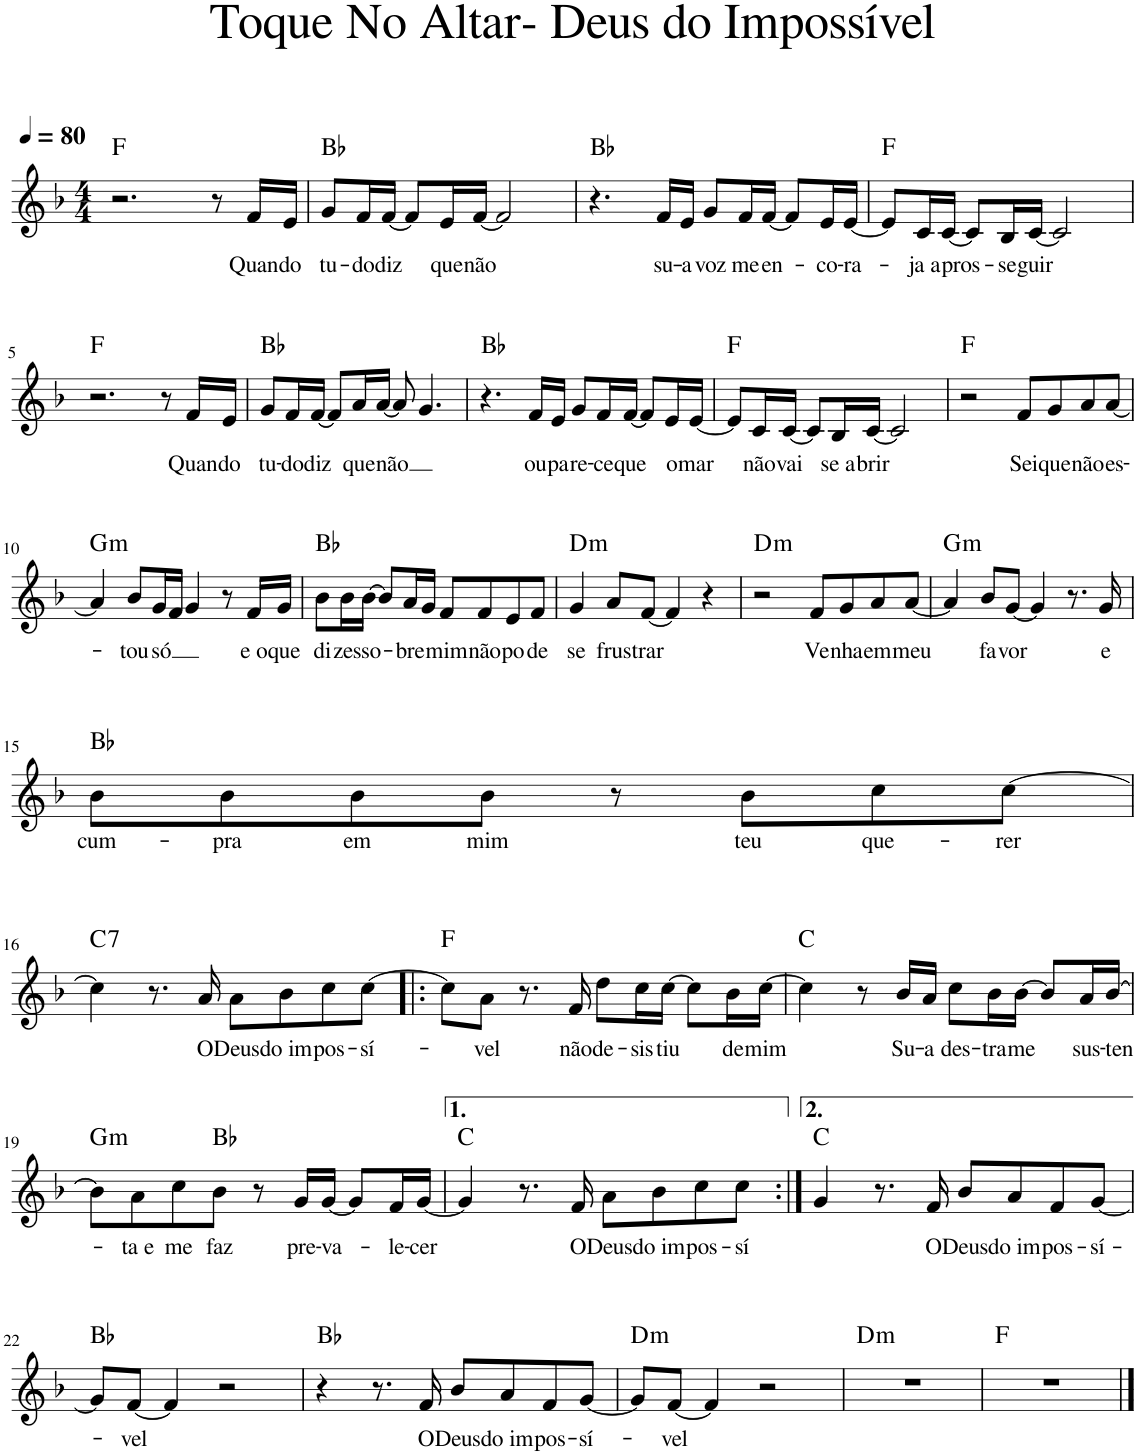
**kern	**text	**harte
*part1	*part1	*part1
*staff1	*staff1	*
*I"Voz	*	*
*I'Vo.	*	*
*clefG2	*	*
*k[b-]	*	*
*M4/4	*	*
*MM80	*	*
=1	=1	=1
2.r	.	F:maj
8r	.	.
!	!LO:LY:b	!
16f/LL	Quan-	.
!	!LO:LY:b	!
16e/JJ	-do	.
=2	=2	=2
!	!LO:LY:b	!
8g/L	tu-	Bb:maj
!	!LO:LY:b	!
16f/L	-do	.
!	!LO:LY:b	!
[16f/JJ	diz	.
8f/L]	.	.
!	!LO:LY:b	!
16e/L	que	.
!	!LO:LY:b	!
[16f/JJ	não	.
2f/]	.	.
=3	=3	=3
4.r	.	Bb:maj
!	!LO:LY:b	!
16f/LL	su-	.
!	!LO:LY:b	!
16e/JJ	-a	.
!	!LO:LY:b	!
8g/L	voz	.
!	!LO:LY:b	!
16f/L	me	.
!	!LO:LY:b	!
[16f/JJ	en-	.
8f/L]	.	.
!	!LO:LY:b	!
16e/L	-co-	.
!	!LO:LY:b	!
[16e/JJ	-ra-	.
=4	=4	=4
8e/L]	.	F:maj
!	!LO:LY:b	!
16c/L	-ja a	.
!	!LO:LY:b	!
[16c/JJ	pros-	.
8c/L]	.	.
!	!LO:LY:b	!
16B-/L	-se-	.
!	!LO:LY:b	!
[16c/JJ	-guir	.
2c/]	.	.
!!LO:LB:g=z
=5	=5	=5
2.r	.	F:maj
8r	.	.
!	!LO:LY:b	!
16f/LL	Quan-	.
!	!LO:LY:b	!
16e/JJ	-do	.
=6	=6	=6
!	!LO:LY:b	!
8g/L	tu-	Bb:maj
!	!LO:LY:b	!
16f/L	-do	.
!	!LO:LY:b	!
[16f/JJ	diz	.
8f/L]	.	.
!	!LO:LY:b	!
16a/L	que	.
!	!LO:LY:b	!
[16a/JJ	não	.
8a/]	.	.
4.g/	.	.
=7	=7	=7
4.r	.	Bb:maj
!	!LO:LY:b	!
16f/LL	ou	.
!	!LO:LY:b	!
16e/JJ	pa-	.
!	!LO:LY:b	!
8g/L	-re-	.
!	!LO:LY:b	!
16f/L	-ce	.
!	!LO:LY:b	!
[16f/JJ	que	.
8f/L]	.	.
!	!LO:LY:b	!
16e/L	o	.
!	!LO:LY:b	!
[16e/JJ	mar	.
=8	=8	=8
8e/L]	.	F:maj
!	!LO:LY:b	!
16c/L	não	.
!	!LO:LY:b	!
[16c/JJ	vai	.
8c/L]	.	.
!	!LO:LY:b	!
16B-/L	se a-	.
!	!LO:LY:b	!
[16c/JJ	-brir	.
2c/]	.	.
=9	=9	=9
2r	.	F:maj
!	!LO:LY:b	!
8f/L	Sei	.
!	!LO:LY:b	!
8g/	que	.
!	!LO:LY:b	!
8a/	não	.
!	!LO:LY:b	!
[8a/J	es-	.
!!LO:LB:g=z
=10	=10	=10
!	!	!LO:H:kt=m
4a/]	.	G:min
!	!LO:LY:b	!
8b-/L	-tou	.
!	!LO:LY:b	!
16g/L	só	.
16f/JJ	.	.
4g/	.	.
8r	.	.
!	!LO:LY:b	!
16f/LL	e o	.
!	!LO:LY:b	!
16g/JJ	que	.
=11	=11	=11
!	!LO:LY:b	!
8b-\L	di-	Bb:maj
!	!LO:LY:b	!
16b-\L	-zes	.
!	!LO:LY:b	!
[16b-\JJ	so-	.
8b-/L]	.	.
!	!LO:LY:b	!
16a/L	-bre	.
16g/JJ	.	.
!	!LO:LY:b	!
8f/L	mim	.
!	!LO:LY:b	!
8f/	não	.
!	!LO:LY:b	!
8e/	po-	.
!	!LO:LY:b	!
8f/J	-de	.
=12	=12	=12
!	!LO:LY:b	!LO:H:kt=m
4g/	se	D:min
!	!LO:LY:b	!
8a/L	frus-	.
!	!LO:LY:b	!
[8f/J	-trar	.
4f/]	.	.
4r	.	.
=13	=13	=13
!	!	!LO:H:kt=m
2r	.	D:min
!	!LO:LY:b	!
8f/L	Ve-	.
!	!LO:LY:b	!
8g/	-nha	.
!	!LO:LY:b	!
8a/	em	.
!	!LO:LY:b	!
[8a/J	meu	.
=14	=14	=14
!	!	!LO:H:kt=m
4a/]	.	G:min
!	!LO:LY:b	!
8b-/L	fa-	.
!	!LO:LY:b	!
[8g/J	-vor	.
4g/]	.	.
8.r	.	.
!	!LO:LY:b	!
16g/	e	.
!!LO:LB:g=z
=15	=15	=15
!	!LO:LY:b	!
8b-\L	cum-	Bb:maj
!	!LO:LY:b	!
8b-\	-pra	.
!	!LO:LY:b	!
8b-\	em	.
!	!LO:LY:b	!
8b-\J	mim	.
8r	.	.
!	!LO:LY:b	!
8b-\L	teu	.
!	!LO:LY:b	!
8cc\	que-	.
!	!LO:LY:b	!
[8cc\J	-rer	.
!!LO:LB:g=z
=16	=16	=16
!	!	!LO:H:kt=7
4cc\]	.	C:7
8.r	.	.
!	!LO:LY:b	!
16a/	O	.
!	!LO:LY:b	!
8a\L	Deus	.
!	!LO:LY:b	!
8b-\	do im-	.
!	!LO:LY:b	!
8cc\	-pos-	.
!	!LO:LY:b	!
[8cc\J	-sí-	.
=17!|:	=17!|:	=17!|:
8cc\L]	.	F:maj
!	!LO:LY:b	!
8a\J	-vel	.
8.r	.	.
!	!LO:LY:b	!
16f/	não	.
!	!LO:LY:b	!
8dd\L	de-	.
!	!LO:LY:b	!
16cc\L	-sis-	.
!	!LO:LY:b	!
[16cc\JJ	-tiu	.
8cc\L]	.	.
!	!LO:LY:b	!
16b-\L	de	.
!	!LO:LY:b	!
[16cc\JJ	mim	.
=18	=18	=18
4cc\]	.	C:maj
8r	.	.
!	!LO:LY:b	!
16b-/LL	Su-	.
!	!LO:LY:b	!
16a/JJ	-a	.
!	!LO:LY:b	!
8cc\L	des-	.
!	!LO:LY:b	!
16b-\L	-tra-	.
!	!LO:LY:b	!
[16b-\JJ	-me	.
8b-/L]	.	.
!	!LO:LY:b	!
16a/L	sus-	.
!	!LO:LY:b	!
[16b-/JJ	-ten-	.
!!LO:LB:g=z
=19	=19	=19
!	!	!LO:H:kt=m
8b-\L]	.	G:min
!	!LO:LY:b	!
8a\	-ta e	.
!	!LO:LY:b	!
8cc\	me	.
!	!LO:LY:b	!
8b-\J	faz	Bb:maj
8r	.	.
!	!LO:LY:b	!
16g/LL	pre-	.
!	!LO:LY:b	!
[16g/JJ	-va-	.
8g/L]	.	.
!	!LO:LY:b	!
16f/L	-le-	.
!	!LO:LY:b	!
[16g/JJ	-cer	.
=20	=20	=20
4g/]	.	C:maj
8.r	.	.
!	!LO:LY:b	!
16f/	O	.
!	!LO:LY:b	!
8a\L	Deus	.
!	!LO:LY:b	!
8b-\	do im-	.
!	!LO:LY:b	!
8cc\	-pos-	.
!	!LO:LY:b	!
8cc\J	-sí	.
=21:|!	=21:|!	=21:|!
4g/	.	C:maj
8.r	.	.
!	!LO:LY:b	!
16f/	O	.
!	!LO:LY:b	!
8b-/L	Deus	.
!	!LO:LY:b	!
8a/	do im-	.
!	!LO:LY:b	!
8f/	-pos-	.
!	!LO:LY:b	!
[8g/J	-sí-	.
!!LO:LB:g=z
=22	=22	=22
8g/L]	.	Bb:maj
!	!LO:LY:b	!
[8f/J	-vel	.
4f/]	.	.
2r	.	.
=23	=23	=23
4r	.	Bb:maj
8.r	.	.
!	!LO:LY:b	!
16f/	O	.
!	!LO:LY:b	!
8b-/L	Deus	.
!	!LO:LY:b	!
8a/	do im-	.
!	!LO:LY:b	!
8f/	-pos-	.
!	!LO:LY:b	!
[8g/J	-sí-	.
=24	=24	=24
!	!	!LO:H:kt=m
8g/L]	.	D:min
!	!LO:LY:b	!
[8f/J	-vel	.
4f/]	.	.
2r	.	.
=25	=25	=25
!	!	!LO:H:kt=m
1r	.	D:min
=26	=26	=26
1r	.	F:maj
==	==	==
*-	*-	*-
